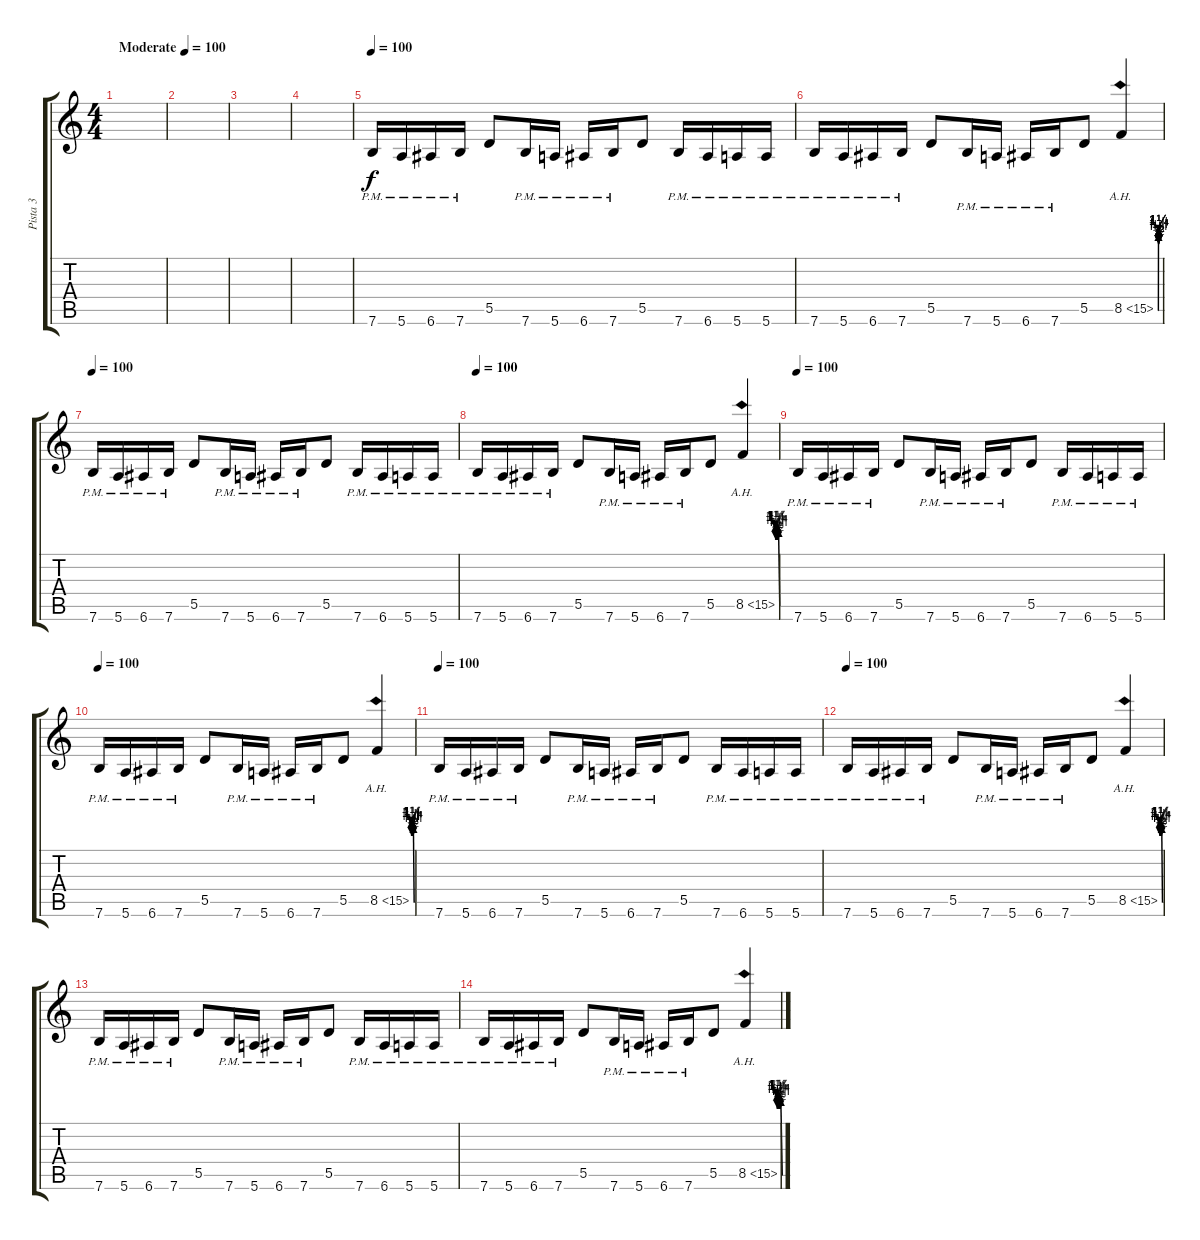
\track ("Pista 3" "Pista 3") {instrument distortionguitar}
\staff {score tabs}
\tuning (E4 B3 G3 D3 A2 E2) {hide}
\ts (4 4)
\tempo (100 "Moderate")
\clef g2
\ks c
|
|
|
|
\tempo 100
7.6{pm}.16 5.6{pm}.16 6.6{pm}.16 7.6{pm}.16 5.5.8 7.6{pm}.16 5.6{pm}.16 6.6{pm}.16 7.6{pm}.16 5.5.8 7.6{pm}.16 6.6{pm}.16 5.6{pm}.16 5.6{pm}.16 |
7.6{pm}.16 5.6{pm}.16 6.6{pm}.16 7.6{pm}.16 5.5.8 7.6{pm}.16 5.6{pm}.16 6.6{pm}.16 7.6{pm}.16 5.5.8 8.5{be (custom 0 0 15 4 20 2 25 5 29 2 35 5 39 2 45 5 50 2 55 5 60 4) ah 7}.4 |
\tempo 100
7.6{pm}.16{volume 5} 5.6{pm}.16 6.6{pm}.16 7.6{pm}.16 5.5.8 7.6{pm}.16 5.6{pm}.16 6.6{pm}.16 7.6{pm}.16 5.5.8 7.6{pm}.16 6.6{pm}.16 5.6{pm}.16 5.6{pm}.16 |
\tempo 100
7.6{pm}.16 5.6{pm}.16 6.6{pm}.16 7.6{pm}.16 5.5.8 7.6{pm}.16 5.6{pm}.16 6.6{pm}.16 7.6{pm}.16 5.5.8 8.5{be (custom 0 0 15 4 20 2 25 5 29 2 35 5 39 2 45 5 50 2 55 5 60 4) ah 7}.4 |
\tempo 100
7.6{pm}.16{volume 5} 5.6{pm}.16 6.6{pm}.16 7.6{pm}.16 5.5.8 7.6{pm}.16 5.6{pm}.16 6.6{pm}.16 7.6{pm}.16 5.5.8 7.6{pm}.16 6.6{pm}.16 5.6{pm}.16 5.6{pm}.16 |
\tempo 100
7.6{pm}.16 5.6{pm}.16 6.6{pm}.16 7.6{pm}.16 5.5.8 7.6{pm}.16 5.6{pm}.16 6.6{pm}.16 7.6{pm}.16 5.5.8 8.5{be (custom 0 0 15 4 20 2 25 5 29 2 35 5 39 2 45 5 50 2 55 5 60 4) ah 7}.4 |
\tempo 100
7.6{pm}.16{volume 5} 5.6{pm}.16 6.6{pm}.16 7.6{pm}.16 5.5.8 7.6{pm}.16 5.6{pm}.16 6.6{pm}.16 7.6{pm}.16 5.5.8 7.6{pm}.16 6.6{pm}.16 5.6{pm}.16 5.6{pm}.16 |
\tempo 100
7.6{pm}.16 5.6{pm}.16 6.6{pm}.16 7.6{pm}.16 5.5.8 7.6{pm}.16 5.6{pm}.16 6.6{pm}.16 7.6{pm}.16 5.5.8 8.5{be (custom 0 0 15 4 20 2 25 5 29 2 35 5 39 2 45 5 50 2 55 5 60 4) ah 7}.4 |
7.6{pm}.16{volume 5} 5.6{pm}.16 6.6{pm}.16 7.6{pm}.16 5.5.8 7.6{pm}.16 5.6{pm}.16 6.6{pm}.16 7.6{pm}.16 5.5.8 7.6{pm}.16 6.6{pm}.16 5.6{pm}.16 5.6{pm}.16 |
7.6{pm}.16 5.6{pm}.16 6.6{pm}.16 7.6{pm}.16 5.5.8 7.6{pm}.16 5.6{pm}.16 6.6{pm}.16 7.6{pm}.16 5.5.8 8.5{be (custom 0 0 15 4 20 2 25 5 29 2 35 5 39 2 45 5 50 2 55 5 60 4) ah 7}.4
